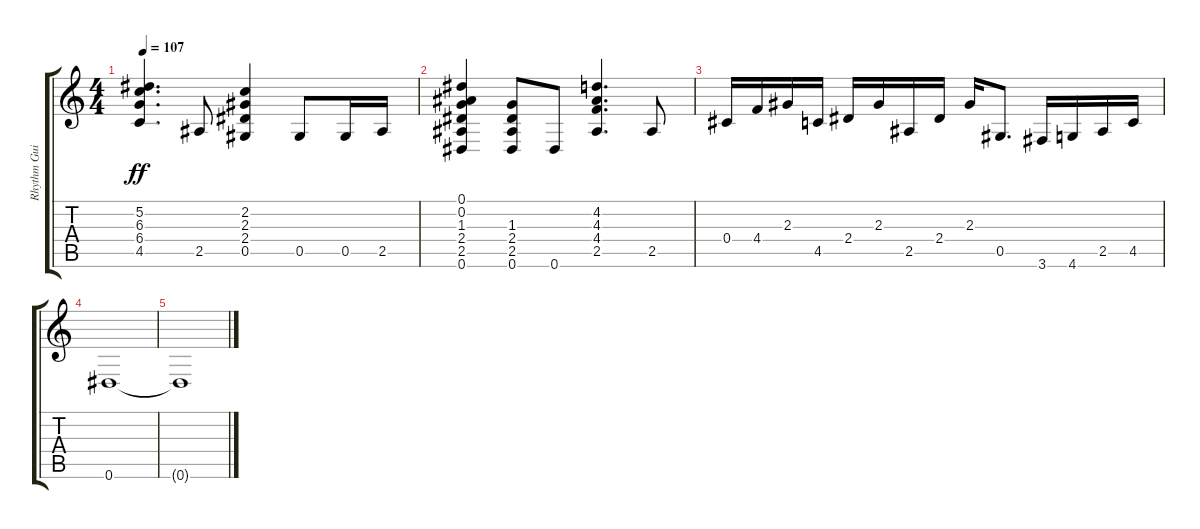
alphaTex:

\track ("Rhythm Guitar" "Rhythm Gui") {instrument distortionguitar}
\staff {score tabs}
\tuning (Eb4 Bb3 Gb3 Db3 Ab2 Eb2) {hide}
\ts (4 4)
\tempo 107
\clef g2
\ks c
(5.2 6.3 6.4 4.5).4{d dy ff} 2.5.8 (2.2 2.3 2.4 0.5).4 0.5.8 0.5.16 2.5.16 |
(0.1 0.2 1.3 2.4 2.5 0.6).4 (1.3 2.4 2.5 0.6).8 0.6.8 (4.2 4.3 4.4 2.5).4{d} 2.5.8 |
0.4.16 4.4.16 2.3.16 4.5.16 2.4.16 2.3.16 2.5.16 2.4.16 2.3.16 0.5.8{d} 3.6.16 4.6.16 2.5.16 4.5.16 |
0.6.1 |
0.6{t}.1
